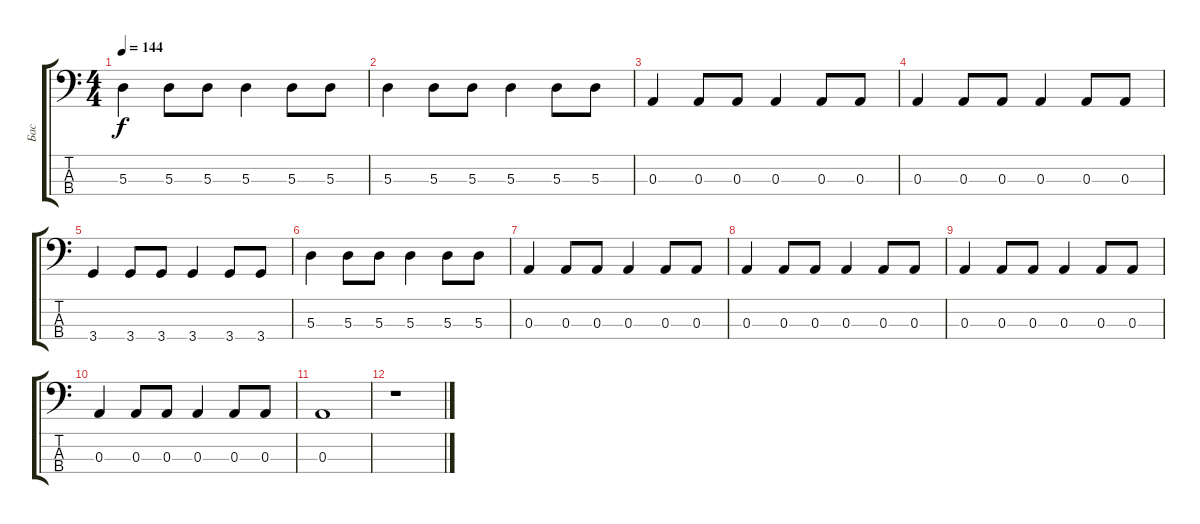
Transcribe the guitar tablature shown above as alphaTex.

\track ("Бас" "Бас") {instrument electricbassfinger}
\staff {score tabs}
\tuning (G2 D2 A1 E1) {hide}
\ts (4 4)
\tempo 144
\clef f4
\ks c
5.3.4{dy f} 5.3.8 5.3.8 5.3.4 5.3.8 5.3.8 |
5.3.4 5.3.8 5.3.8 5.3.4 5.3.8 5.3.8 |
0.3.4 0.3.8 0.3.8 0.3.4 0.3.8 0.3.8 |
0.3.4 0.3.8 0.3.8 0.3.4 0.3.8 0.3.8 |
3.4.4 3.4.8 3.4.8 3.4.4 3.4.8 3.4.8 |
5.3.4 5.3.8 5.3.8 5.3.4 5.3.8 5.3.8 |
0.3.4 0.3.8 0.3.8 0.3.4 0.3.8 0.3.8 |
0.3.4 0.3.8 0.3.8 0.3.4 0.3.8 0.3.8 |
0.3.4 0.3.8 0.3.8 0.3.4 0.3.8 0.3.8 |
0.3.4 0.3.8 0.3.8 0.3.4 0.3.8 0.3.8 |
0.3.1 |
r.1
